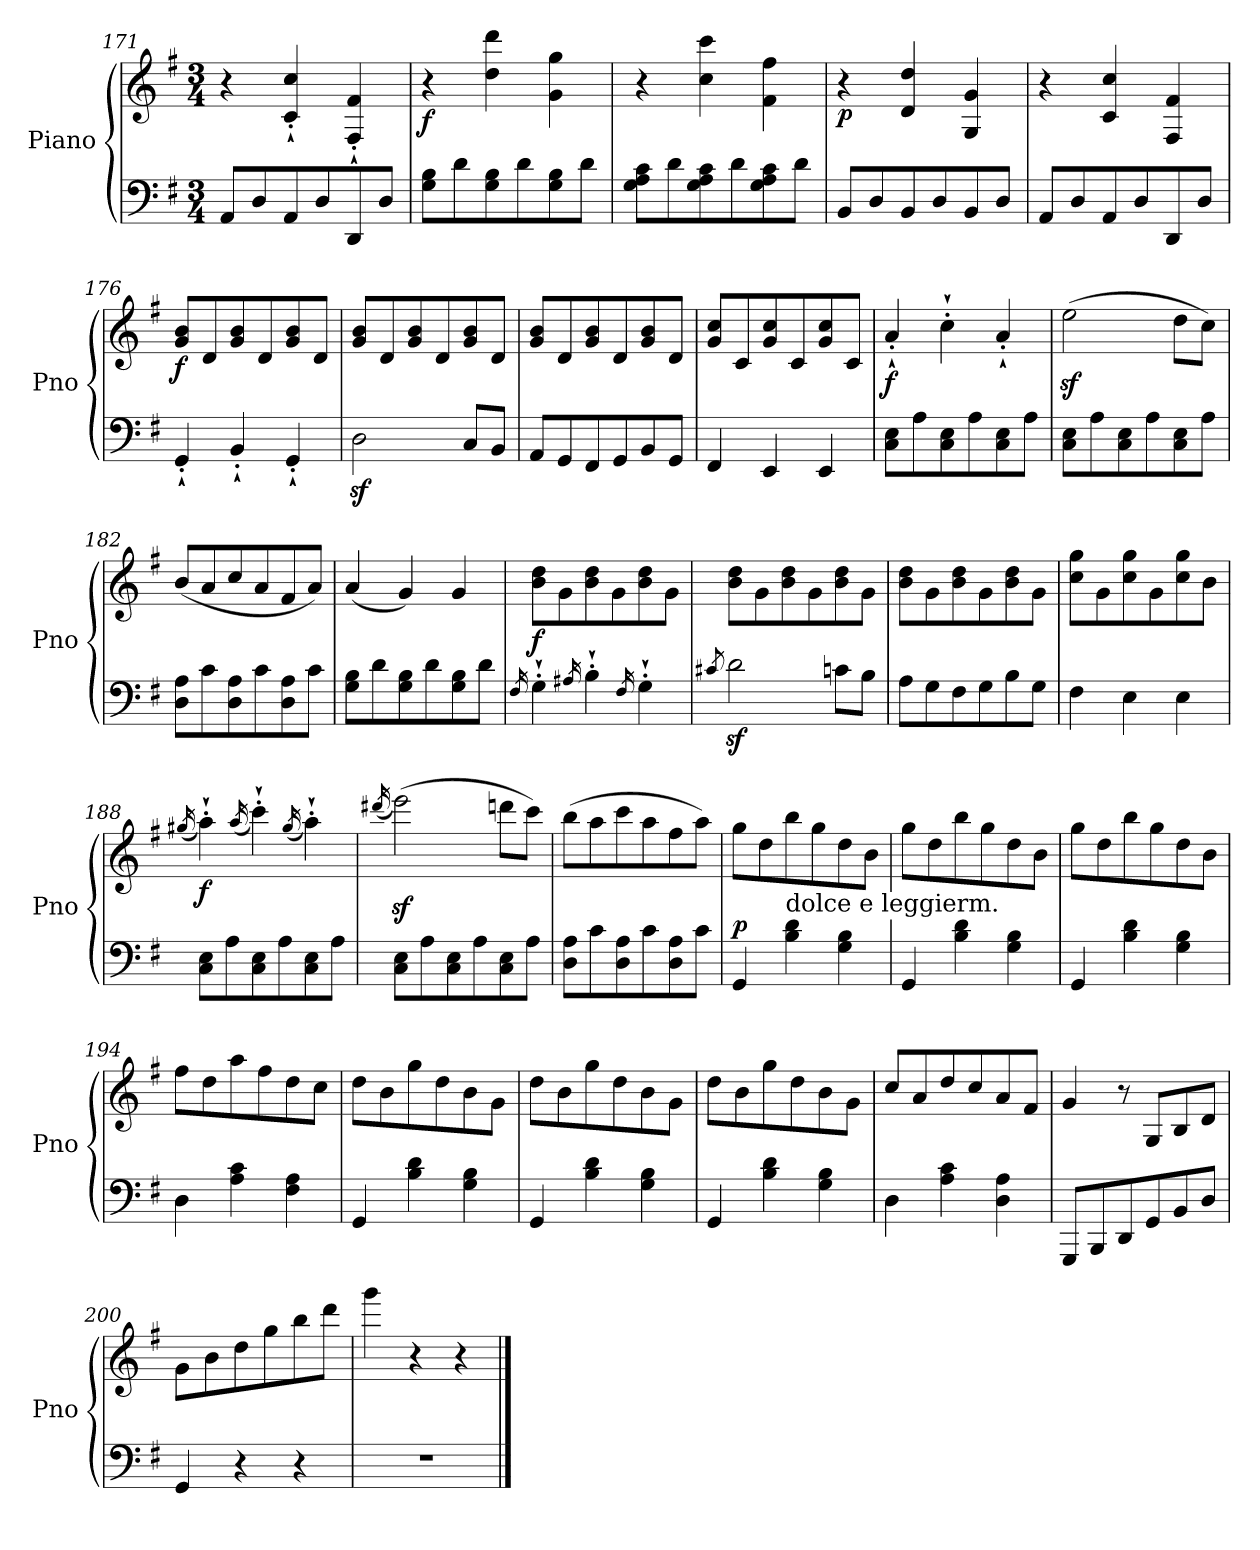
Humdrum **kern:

**kern	**kern	**dynam
*part1	*part1	*part1
*staff2	*staff1	*staff1/2
*I"Piano	*	*
*I'Pno	*	*
*clefF4	*clefG2	*
*k[f#]	*k[f#]	*
*G:	*G:	*
*M3/4	*M3/4	*
=171	=171	=171
8AA/L	4r	.
8D/	.	.
8AA/	4c/'` 4cc/'`	.
8D/	.	.
8DD/	4F#/'` 4f#/'`	.
8D/J	.	.
=172	=172	=172
!	!	!LO:DY:b
8G\ 8B\L	4r	f
8d\	.	.
8G\ 8B\	4dd\ 4ddd\	.
8d\	.	.
8G\ 8B\	4g\ 4gg\	.
8d\J	.	.
=173	=173	=173
8G\ 8A\ 8c\L	4r	.
8d\	.	.
8G\ 8A\ 8c\	4cc\ 4ccc\	.
8d\	.	.
8G\ 8A\ 8c\	4f#\ 4ff#\	.
8d\J	.	.
=174	=174	=174
!	!	!LO:DY:b
8BB/L	4r	p
8D/	.	.
8BB/	4d/ 4dd/	.
8D/	.	.
8BB/	4G/ 4g/	.
8D/J	.	.
=175	=175	=175
8AA/L	4r	.
8D/	.	.
8AA/	4c/ 4cc/	.
8D/	.	.
8DD/	4F#/ 4f#/	.
8D/J	.	.
=176	=176	=176
!	!	!LO:DY:b
4GG'`/	8g/ 8b/L	f
.	8d/	.
4BB'`/	8g/ 8b/	.
.	8d/	.
4GG'`/	8g/ 8b/	.
.	8d/J	.
=177	=177	=177
2Dz<\	8g/ 8b/L	.
.	8d/	.
.	8g/ 8b/	.
.	8d/	.
8C/L	8g/ 8b/	.
8BB/J	8d/J	.
=178	=178	=178
8AA/L	8g/ 8b/L	.
8GG/	8d/	.
8FF#/	8g/ 8b/	.
8GG/	8d/	.
8BB/	8g/ 8b/	.
8GG/J	8d/J	.
=179	=179	=179
4FF#/	8g/ 8cc/L	.
.	8c/	.
4EE/	8g/ 8cc/	.
.	8c/	.
4EE/	8g/ 8cc/	.
.	8c/J	.
=180	=180	=180
!	!	!LO:DY:b
8C\ 8E\L	4a'`/	f
8A\	.	.
8C\ 8E\	4cc'`\	.
8A\	.	.
8C\ 8E\	4a'`/	.
8A\J	.	.
=181	=181	=181
8C\ 8E\L	(>2eez<\	.
8A\	.	.
8C\ 8E\	.	.
8A\	.	.
8C\ 8E\	8dd\L	.
8A\J	8cc\J)	.
=182	=182	=182
8D\ 8A\L	(<8b/L	.
8c\	8a/	.
8D\ 8A\	8cc/	.
8c\	8a/	.
8D\ 8A\	8f#/	.
8c\J	8a/J)	.
=183	=183	=183
8G\ 8B\L	(<4a/	.
8d\	.	.
8G\ 8B\	4g/)	.
8d\	.	.
8G\ 8B\	4g/	.
8d\J	.	.
=184	=184	=184
16qF#/	.	.
!	!	!LO:DY:b
4G'`\	8b\ 8dd\L	f
.	8g\	.
16qA#X/	.	.
4B'`\	8b\ 8dd\	.
.	8g\	.
16qF#/	.	.
4G'`\	8b\ 8dd\	.
.	8g\J	.
=185	=185	=185
8qc#X/	.	.
2dz<\	8b\ 8dd\L	.
.	8g\	.
.	8b\ 8dd\	.
.	8g\	.
8cn\L	8b\ 8dd\	.
8B\J	8g\J	.
=186	=186	=186
8A\L	8b\ 8dd\L	.
8G\	8g\	.
8F#\	8b\ 8dd\	.
8G\	8g\	.
8B\	8b\ 8dd\	.
8G\J	8g\J	.
=187	=187	=187
4F#\	8cc\ 8gg\L	.
.	8g\	.
4E\	8cc\ 8gg\	.
.	8g\	.
4E\	8cc\ 8gg\	.
.	8b\J	.
=188	=188	=188
.	(<16qgg#X/	.
!	!	!LO:DY:b
8C\ 8E\L	4aa'`\)	f
8A\	.	.
.	(<16qaa/	.
8C\ 8E\	4ccc'`\)	.
8A\	.	.
.	(<16qgg#/	.
8C\ 8E\	4aa'`\)	.
8A\J	.	.
=189	=189	=189
.	(<16qddd#X/	.
8C\ 8E\L	(>2eeez<\)	.
8A\	.	.
8C\ 8E\	.	.
8A\	.	.
8C\ 8E\	8dddn\L	.
8A\J	8ccc\J)	.
=190	=190	=190
8D\ 8A\L	(>8bb\L	.
8c\	8aa\	.
8D\ 8A\	8ccc\	.
8c\	8aa\	.
8D\ 8A\	8ff#\	.
8c\J	8aa\J)	.
=191	=191	=191
!	!	!LO:DY:a=2
4GG/	8gg\L	p
.	8dd\	.
!LO:TX:a:t=dolce e leggierm.	!	!
4B\ 4d\	8bb\	.
.	8gg\	.
4G\ 4B\	8dd\	.
.	8b\J	.
=192	=192	=192
4GG/	8gg\L	.
.	8dd\	.
4B\ 4d\	8bb\	.
.	8gg\	.
4G\ 4B\	8dd\	.
.	8b\J	.
=193	=193	=193
4GG/	8gg\L	.
.	8dd\	.
4B\ 4d\	8bb\	.
.	8gg\	.
4G\ 4B\	8dd\	.
.	8b\J	.
=194	=194	=194
4D\	8ff#\L	.
.	8dd\	.
4A\ 4c\	8aa\	.
.	8ff#\	.
4F#\ 4A\	8dd\	.
.	8cc\J	.
=195	=195	=195
4GG/	8dd\L	.
.	8b\	.
4B\ 4d\	8gg\	.
.	8dd\	.
4G\ 4B\	8b\	.
.	8g\J	.
=196	=196	=196
4GG/	8dd\L	.
.	8b\	.
4B\ 4d\	8gg\	.
.	8dd\	.
4G\ 4B\	8b\	.
.	8g\J	.
=197	=197	=197
4GG/	8dd\L	.
.	8b\	.
4B\ 4d\	8gg\	.
.	8dd\	.
4G\ 4B\	8b\	.
.	8g\J	.
=198	=198	=198
4D\	8cc/L	.
.	8a/	.
4A\ 4c\	8dd/	.
.	8cc/	.
4D\ 4A\	8a/	.
.	8f#/J	.
=199	=199	=199
8GGG/L	4g/	.
8BBB/	.	.
8DD/	8r	.
8GG/	8G/L	.
8BB/	8B/	.
8D/J	8d/J	.
=200	=200	=200
4GG/	8g\L	.
.	8b\	.
4r	8dd\	.
.	8gg\	.
4r	8bb\	.
.	8ddd\J	.
=201	=201	=201
2.r	4ggg\	.
.	4r	.
.	4r	.
==	==	==
*-	*-	*-
